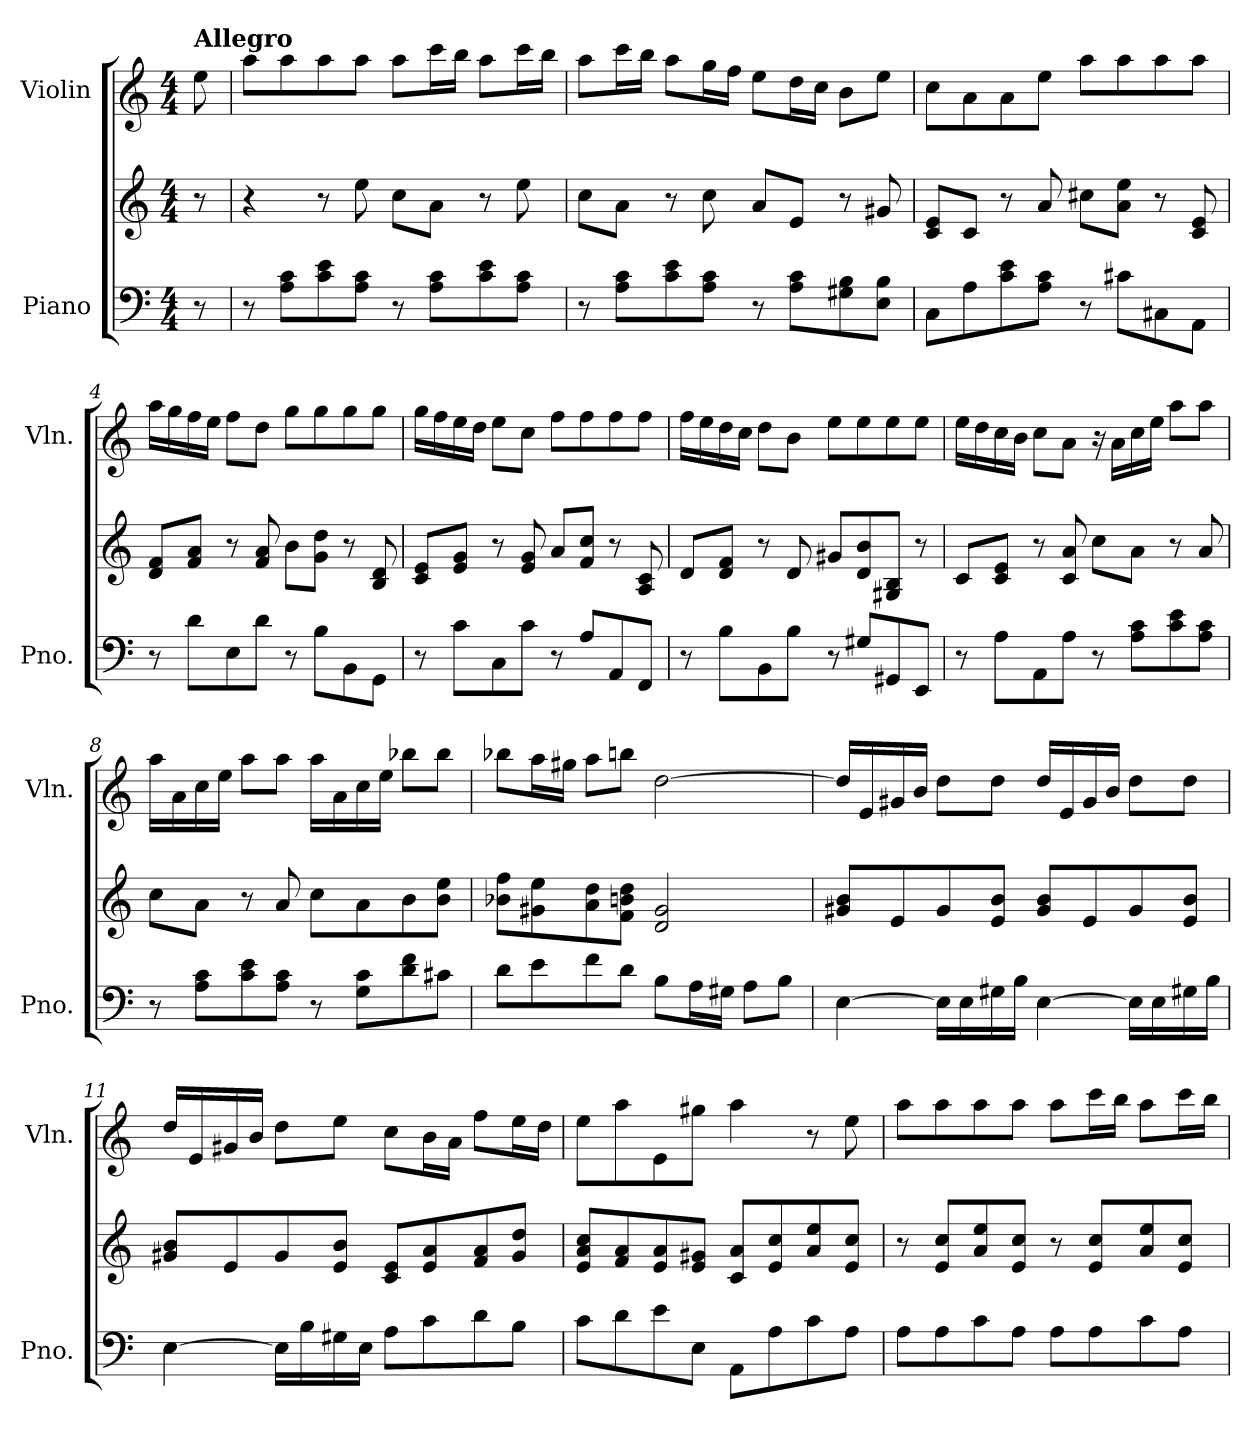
**kern	**kern	**kern
*part2	*part2	*part1
*staff3	*staff2	*staff1
*I"Piano	*	*I"Violin
*I'Pno.	*	*I'Vln.
*clefF4	*clefG2	*clefG2
*k[]	*k[]	*k[]
*M4/4	*M4/4	*M4/4
=	=	=
!	!	!LO:TX:a:B:t=Allegro
8r	8r	8ee\
=1	=1	=1
8r	4r	8aa\L
8A\ 8c\L	.	8aa\
8c\ 8e\	8r	8aa\
8A\ 8c\J	8ee\	8aa\J
8r	8cc\L	8aa\L
8A\ 8c\L	8a\J	16ccc\L
.	.	16bb\JJ
8c\ 8e\	8r	8aa\L
8A\ 8c\J	8ee\	16ccc\L
.	.	16bb\JJ
=2	=2	=2
8r	8cc\L	8aa\L
8A\ 8c\L	8a\J	16ccc\L
.	.	16bb\JJ
8c\ 8e\	8r	8aa\L
8A\ 8c\J	8cc\	16gg\L
.	.	16ff\JJ
8r	8a/L	8ee\L
8A\ 8c\L	8e/J	16dd\L
.	.	16cc\JJ
8G#X\ 8B\	8r	8b\L
8E\ 8B\J	8g#X/	8ee\J
=3	=3	=3
8C\L	8c/ 8e/L	8cc\L
8A\	8c/J	8a\
8c\ 8e\	8r	8a\
8A\ 8c\J	8a/	8ee\J
8r	8cc#X\L	8aa\L
8c#X\L	8a\ 8ee\J	8aa\
8C#X\	8r	8aa\
8AA\J	8c/ 8e/	8aa\J
!!LO:LB:g=z
=4	=4	=4
8r	8d/ 8f/L	16aa\LL
.	.	16gg\
8d\L	8f/ 8a/J	16ff\
.	.	16ee\JJ
8E\	8r	8ff\L
8d\J	8f/ 8a/	8dd\J
8r	8b\L	8gg\L
8B\L	8g\ 8dd\J	8gg\
8BB\	8r	8gg\
8GG\J	8B/ 8d/	8gg\J
=5	=5	=5
8r	8c/ 8e/L	16gg\LL
.	.	16ff\
8c\L	8e/ 8g/J	16ee\
.	.	16dd\JJ
8C\	8r	8ee\L
8c\J	8e/ 8g/	8cc\J
8r	8a/L	8ff\L
8A/L	8f/ 8cc/J	8ff\
8AA/	8r	8ff\
8FF/J	8A/ 8c/	8ff\J
=6	=6	=6
8r	8d/L	16ff\LL
.	.	16ee\
8B\L	8d/ 8f/J	16dd\
.	.	16cc\JJ
8BB\	8r	8dd\L
8B\J	8d/	8b\J
8r	8g#X/L	8ee\L
8G#X/L	8d/ 8b/	8ee\
8GG#X/	8G#X/ 8B/J	8ee\
8EE/J	8r	8ee\J
!!LO:LB:g=z
=7	=7	=7
8r	8c/L	16ee\LL
.	.	16dd\
8A\L	8c/ 8e/J	16cc\
.	.	16b\JJ
8AA\	8r	8cc\L
8A\J	8c/ 8a/	8a\J
8r	8cc\L	16r
.	.	16a\LL
8A\ 8c\L	8a\J	16cc\
.	.	16ee\JJ
8c\ 8e\	8r	8aa\L
8A\ 8c\J	8a/	8aa\J
=8	=8	=8
8r	8cc\L	16aa\LL
.	.	16a\
8A\ 8c\L	8a\J	16cc\
.	.	16ee\JJ
8c\ 8e\	8r	8aa\L
8A\ 8c\J	8a/	8aa\J
8r	8cc\L	16aa\LL
.	.	16a\
8G\ 8c\L	8a\	16cc\
.	.	16ee\JJ
8d\ 8f\	8b\	8bb-X\L
8c#X\J	8b\ 8ee\J	8bb-\J
=9	=9	=9
8d\L	8b-X\ 8ff\L	8bb-X\L
8e\	8g#X\ 8ee\	16aa\L
.	.	16gg#X\JJ
8f\	8a\ 8dd\	8aa\L
8d\J	8f\ 8bn\ 8dd\J	8bbn\J
8B\L	2d/ 2g#/	[2dd\
16A\L	.	.
16G#X\JJ	.	.
8A\L	.	.
8B\J	.	.
!!LO:LB:g=z
=10	=10	=10
[4E\	8g#X/ 8b/L	16dd/LL]
.	.	16e/
.	8e/	16g#X/
.	.	16b/JJ
16E\LL]	8g#/	8dd\L
16E\	.	.
16G#X\	8e/ 8b/J	8dd\J
16B\JJ	.	.
[4E\	8g#/ 8b/L	16dd/LL
.	.	16e/
.	8e/	16g#/
.	.	16b/JJ
16E\LL]	8g#/	8dd\L
16E\	.	.
16G#X\	8e/ 8b/J	8dd\J
16B\JJ	.	.
=11	=11	=11
[4E\	8g#X/ 8b/L	16dd/LL
.	.	16e/
.	8e/	16g#X/
.	.	16b/JJ
16E\LL]	8g#/	8dd\L
16B\	.	.
16G#X\	8e/ 8b/J	8ee\J
16E\JJ	.	.
8A\L	8c/ 8e/L	8cc\L
8c\	8e/ 8a/	16b\L
.	.	16a\JJ
8d\	8f/ 8a/	8ff\L
8B\J	8g#/ 8dd/J	16ee\L
.	.	16dd\JJ
=12	=12	=12
8c\L	8e/ 8a/ 8cc/L	8ee\L
8d\	8f/ 8a/	8aa\
8e\	8e/ 8a/	8e\
8E\J	8e/ 8g#X/J	8gg#X\J
8AA\L	8c/ 8a/L	4aa\
8A\	8e/ 8cc/	.
8c\	8a/ 8ee/	8r
8A\J	8e/ 8cc/J	8ee\
!!LO:PB:g=z
=13	=13	=13
8A\L	8r	8aa\L
8A\	8e/ 8cc/L	8aa\
8c\	8a/ 8ee/	8aa\
8A\J	8e/ 8cc/J	8aa\J
8A\L	8r	8aa\L
8A\	8e/ 8cc/L	16ccc\L
.	.	16bb\JJ
8c\	8a/ 8ee/	8aa\L
8A\J	8e/ 8cc/J	16ccc\L
.	.	16bb\JJ
=	=	=
*-	*-	*-
